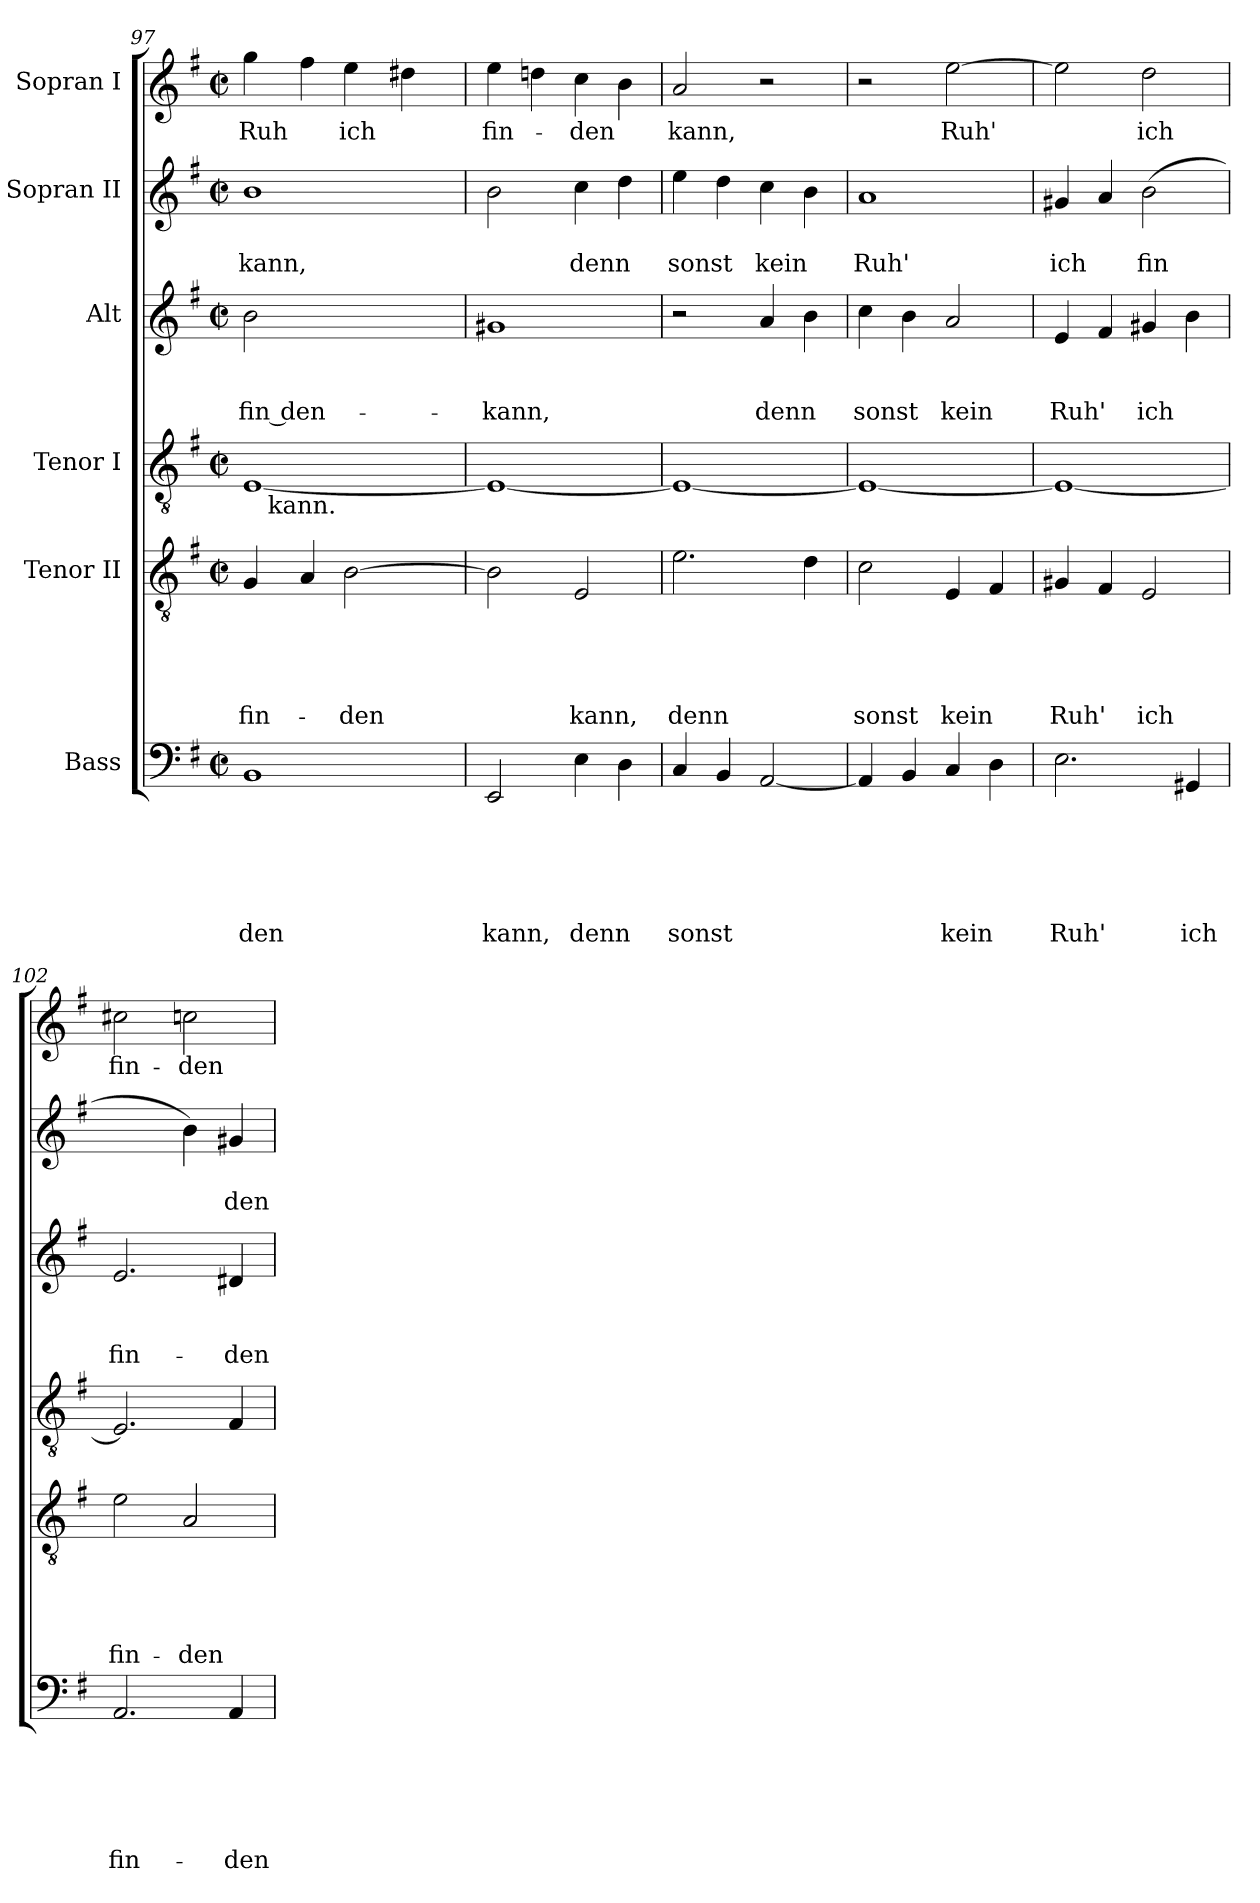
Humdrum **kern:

**kern	**text	**text	**text	**text	**text	**text	**kern	**text	**text	**text	**text	**text	**kern	**kern	**text	**text	**text	**kern	**text	**text	**kern	**text
*part6	*part6	*part6	*part6	*part6	*part6	*part6	*part5	*part5	*part5	*part5	*part5	*part5	*part4	*part3	*part3	*part3	*part3	*part2	*part2	*part2	*part1	*part1
*staff6	*staff6	*staff6	*staff6	*staff6	*staff6	*staff6	*staff5	*staff5	*staff5	*staff5	*staff5	*staff5	*staff4	*staff3	*staff3	*staff3	*staff3	*staff2	*staff2	*staff2	*staff1	*staff1
*I"Bass	*	*	*	*	*	*	*I"Tenor II	*	*	*	*	*	*I"Tenor I	*I"Alt	*	*	*	*I"Sopran II	*	*	*I"Sopran I	*
!!LO:LB:g=z
*clefF4	*	*	*	*	*	*	*clefGv2	*	*	*	*	*	*clefGv2	*clefG2	*	*	*	*clefG2	*	*	*clefG2	*
*k[f#]	*	*	*	*	*	*	*k[f#]	*	*	*	*	*	*k[f#]	*k[f#]	*	*	*	*k[f#]	*	*	*k[f#]	*
*G:	*	*	*	*	*	*	*G:	*	*	*	*	*	*G:	*G:	*	*	*	*G:	*	*	*G:	*
*M2/2	*	*	*	*	*	*	*M2/2	*	*	*	*	*	*M2/2	*M2/2	*	*	*	*M2/2	*	*	*M2/2	*
*met(c|)	*	*	*	*	*	*	*met(c|)	*	*	*	*	*	*met(c|)	*met(c|)	*	*	*	*met(c|)	*	*	*met(c|)	*
=97	=97	=97	=97	=97	=97	=97	=97	=97	=97	=97	=97	=97	=97	=97	=97	=97	=97	=97	=97	=97	=97	=97
!	!	!	!	!	!	!LO:LY:b	!	!	!	!	!	!LO:LY:b	!	!	!	!	!LO:LY:b	!	!	!LO:LY:b	!	!LO:LY:b
*	*	*	*	*	*	*	*	*	*	*	*	*	*^	*	*	*	*	*	*	*	*	*
1BB	.	.	.	.	.	-den	4G/	.	.	.	.	fin-	[<1E	16.ryy	2b\	.	.	fin den-	1b	.	kann,	4gg\	Ruh
!	!	!	!	!	!	!	!	!	!	!	!	!	!	!LO:TX:b:t=kann.	!	!	!	!	!	!	!	!	!
.	.	.	.	.	.	.	.	.	.	.	.	.	.	2ryy	.	.	.	.	.	.	.	.	.
.	.	.	.	.	.	.	4A/	.	.	.	.	.	.	.	.	.	.	.	.	.	.	4ff#\	.
!	!	!	!	!	!	!	!	!	!	!	!	!LO:LY:b	!	!	!	!	!	!	!	!	!	!	!LO:LY:b
.	.	.	.	.	.	.	[>2B\	.	.	.	.	-den	.	.	2ryy	.	.	.	.	.	.	4ee\	ich
.	.	.	.	.	.	.	.	.	.	.	.	.	.	4ryy	.	.	.	.	.	.	.	.	.
.	.	.	.	.	.	.	.	.	.	.	.	.	.	.	.	.	.	.	.	.	.	4dd#X\	.
.	.	.	.	.	.	.	.	.	.	.	.	.	.	8ryy	.	.	.	.	.	.	.	.	.
.	.	.	.	.	.	.	.	.	.	.	.	.	.	32ryy	.	.	.	.	.	.	.	.	.
=98	=98	=98	=98	=98	=98	=98	=98	=98	=98	=98	=98	=98	=98	=98	=98	=98	=98	=98	=98	=98	=98	=98	=98
!	!	!	!	!	!	!LO:LY:b	!	!	!	!	!	!	!	!	!	!	!	!LO:LY:b	!	!	!	!	!LO:LY:b
*	*	*	*	*	*	*	*	*	*	*	*	*	*v	*v	*	*	*	*	*	*	*	*	*
2EE/	.	.	.	.	.	kann,	2B\]	.	.	.	.	.	1E_	1g#X	.	.	-kann,	2b\	.	.	4ee\	fin-
.	.	.	.	.	.	.	.	.	.	.	.	.	.	.	.	.	.	.	.	.	4ddn\	.
!	!	!	!	!	!	!LO:LY:b	!	!	!	!	!	!LO:LY:b	!	!	!	!	!	!	!	!LO:LY:b	!	!LO:LY:b
4E\	.	.	.	.	.	denn	2E/	.	.	.	.	kann,	.	.	.	.	.	4cc\	.	denn	4cc\	-den
4D\	.	.	.	.	.	.	.	.	.	.	.	.	.	.	.	.	.	4dd\	.	.	4b\	.
=99	=99	=99	=99	=99	=99	=99	=99	=99	=99	=99	=99	=99	=99	=99	=99	=99	=99	=99	=99	=99	=99	=99
!	!	!	!	!	!	!LO:LY:b	!	!	!	!	!	!LO:LY:b	!	!	!	!	!	!	!	!LO:LY:b	!	!LO:LY:b
4C/	.	.	.	.	.	sonst	2.e\	.	.	.	.	denn	1E_	2r	.	.	.	4ee\	.	sonst	2a/	kann,
4BB/	.	.	.	.	.	.	.	.	.	.	.	.	.	.	.	.	.	4dd\	.	.	.	.
!	!	!	!	!	!	!	!	!	!	!	!	!	!	!	!	!	!LO:LY:b	!	!	!LO:LY:b	!	!
[<2AA/	.	.	.	.	.	.	.	.	.	.	.	.	.	4a/	.	.	denn	4cc\	.	kein	2r	.
.	.	.	.	.	.	.	4d\	.	.	.	.	.	.	4b\	.	.	.	4b\	.	.	.	.
=100	=100	=100	=100	=100	=100	=100	=100	=100	=100	=100	=100	=100	=100	=100	=100	=100	=100	=100	=100	=100	=100	=100
!	!	!	!	!	!	!	!	!	!	!	!	!LO:LY:b	!	!	!	!	!LO:LY:b	!	!	!LO:LY:b	!	!
4AA/]	.	.	.	.	.	.	2c\	.	.	.	.	sonst	1E_	4cc\	.	.	sonst	1a	.	Ruh'	2r	.
4BB/	.	.	.	.	.	.	.	.	.	.	.	.	.	4b\	.	.	.	.	.	.	.	.
!	!	!	!	!	!	!LO:LY:b	!	!	!	!	!	!LO:LY:b	!	!	!	!	!LO:LY:b	!	!	!	!	!LO:LY:b
4C/	.	.	.	.	.	kein	4E/	.	.	.	.	kein	.	2a/	.	.	kein	.	.	.	[>2ee\	Ruh'
4D\	.	.	.	.	.	.	4F#/	.	.	.	.	.	.	.	.	.	.	.	.	.	.	.
=101	=101	=101	=101	=101	=101	=101	=101	=101	=101	=101	=101	=101	=101	=101	=101	=101	=101	=101	=101	=101	=101	=101
!	!	!	!	!	!	!LO:LY:b	!	!	!	!	!	!LO:LY:b	!	!	!	!	!LO:LY:b	!	!	!LO:LY:b	!	!
2.E\	.	.	.	.	.	Ruh'	4G#X/	.	.	.	.	Ruh'	1E_	4e/	.	.	Ruh'	4g#X/	.	ich	2ee\]	.
.	.	.	.	.	.	.	4F#/	.	.	.	.	.	.	4f#/	.	.	.	4a/	.	.	.	.
!	!	!	!	!	!	!	!	!	!	!	!	!LO:LY:b	!	!	!	!	!LO:LY:b	!	!	!LO:LY:b	!	!LO:LY:b
.	.	.	.	.	.	.	2E/	.	.	.	.	ich	.	4g#X/	.	.	ich	(>2b\	.	fin	2dd\	ich
!	!	!	!	!	!	!LO:LY:b	!	!	!	!	!	!	!	!	!	!	!	!	!	!	!	!
4GG#X/	.	.	.	.	.	ich	.	.	.	.	.	.	.	4b\	.	.	.	.	.	.	.	.
=102	=102	=102	=102	=102	=102	=102	=102	=102	=102	=102	=102	=102	=102	=102	=102	=102	=102	=102	=102	=102	=102	=102
!	!	!	!	!	!	!LO:LY:b	!	!	!	!	!	!LO:LY:b	!	!	!	!	!LO:LY:b	!	!	!	!	!LO:LY:b
2.AA/	.	.	.	.	.	fin-	2e\	.	.	.	.	fin-	2.E/]	2.e/	.	.	fin-	2ryy	.	.	2cc#X\	fin-
!	!	!	!	!	!	!	!	!	!	!	!	!LO:LY:b	!	!	!	!	!	!	!	!	!	!LO:LY:b
.	.	.	.	.	.	.	2A/	.	.	.	.	-den	.	.	.	.	.	4b\)	.	.	2ccn\	-den
!	!	!	!	!	!	!LO:LY:b	!	!	!	!	!	!	!	!	!	!	!LO:LY:b	!	!	!LO:LY:b	!	!
4AA/	.	.	.	.	.	-den	.	.	.	.	.	.	4F#/	4d#X/	.	.	-den	4g#X/	.	den	.	.
=	=	=	=	=	=	=	=	=	=	=	=	=	=	=	=	=	=	=	=	=	=	=
*-	*-	*-	*-	*-	*-	*-	*-	*-	*-	*-	*-	*-	*-	*-	*-	*-	*-	*-	*-	*-	*-	*-
